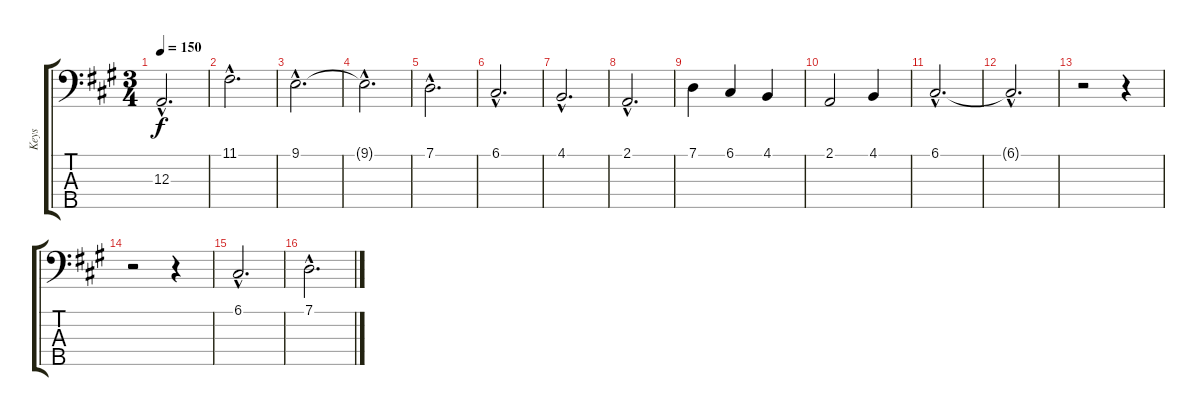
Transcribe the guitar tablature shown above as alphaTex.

\track ("Keys" "Keys") {instrument stringensemble2}
\staff {score tabs}
\tuning (G2 D2 A1 E1 B0) {hide}
\ts (3 4)
\tempo 150
\clef f4
\ks f#minor
12.3{hac}.2{d dy f} |
11.1{hac}.2{d} |
9.1{hac}.2{d} |
9.1{hac t}.2{d} |
7.1{hac}.2{d} |
6.1{hac}.2{d} |
4.1{hac}.2{d} |
2.1{hac}.2{d} |
7.1.4 6.1.4 4.1.4 |
2.1.2 4.1.4 |
6.1{hac}.2{d} |
6.1{hac t}.2{d} |
r.2 r.4 |
r.2 r.4 |
6.1{hac}.2{d} |
7.1{hac}.2{d}
